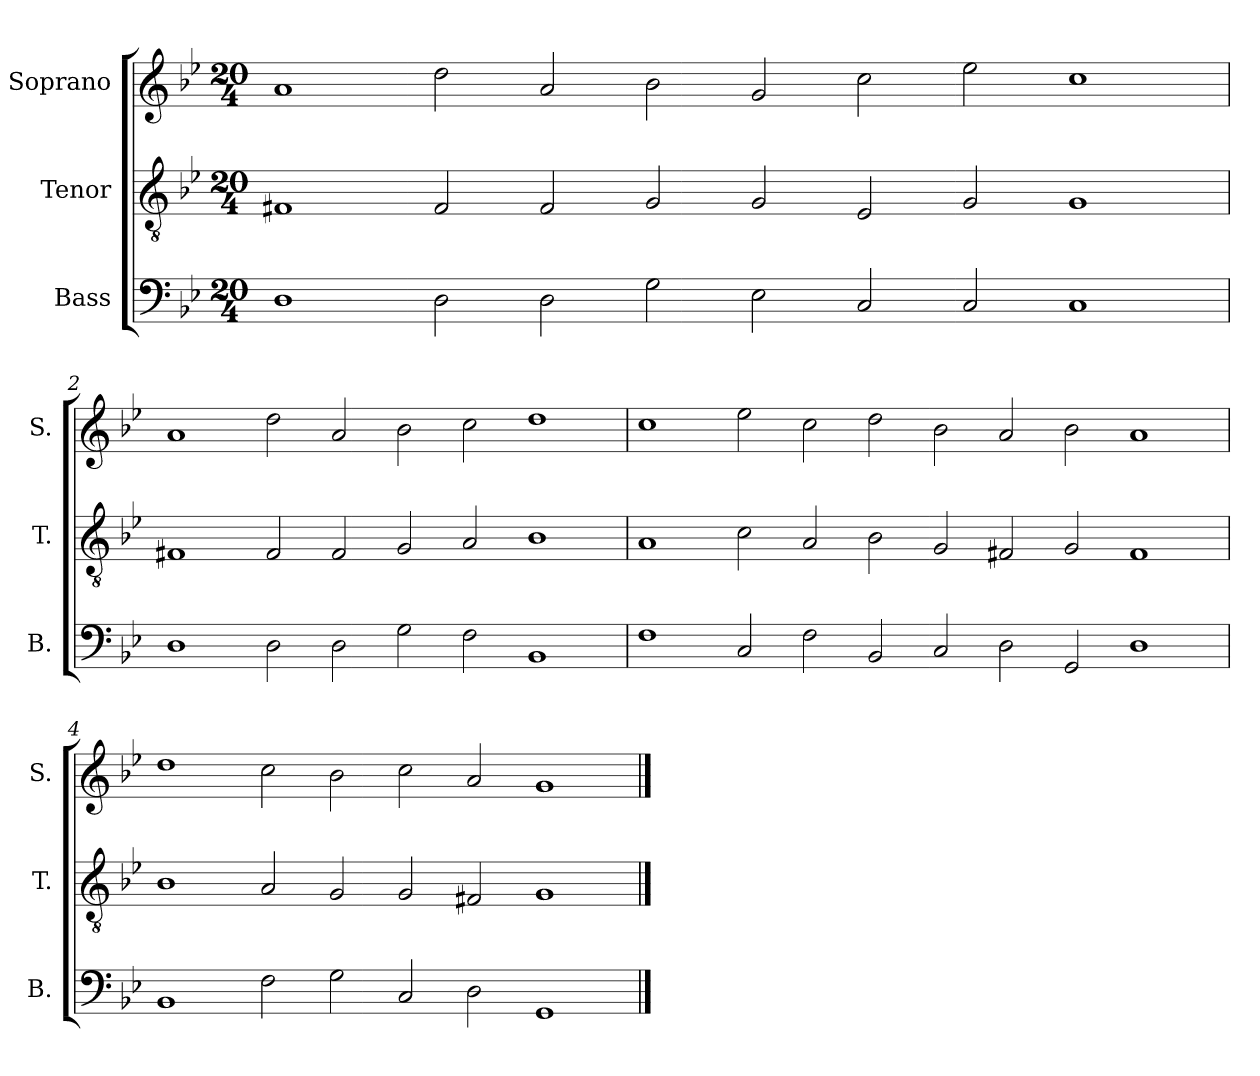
**kern	**kern	**kern
*part3	*part2	*part1
*staff3	*staff2	*staff1
*I"Bass	*I"Tenor	*I"Soprano
*I'B.	*I'T.	*I'S.
*clefF4	*clefGv2	*clefG2
*k[b-e-]	*k[b-e-]	*k[b-e-]
*B-:	*B-:	*B-:
*M20/4	*M20/4	*M20/4
=1	=1	=1
1D	1F#X	1a
2D\	2F#/	2dd\
2D\	2F#/	2a/
2G\	2G/	2b-\
2E-\	2G/	2g/
2C/	2E-/	2cc\
2C/	2G/	2ee-\
1C	1G	1cc
=2	=2	=2
1D	1F#X	1a
2D\	2F#/	2dd\
2D\	2F#/	2a/
2G\	2G/	2b-\
2F\	2A/	2cc\
1BB-	1B-	1dd
=3	=3	=3
1F	1A	1cc
2C/	2c\	2ee-\
2F\	2A/	2cc\
2BB-/	2B-\	2dd\
2C/	2G/	2b-\
2D\	2F#X/	2a/
2GG/	2G/	2b-\
1D	1F#	1a
=4	=4	=4
1BB-	1B-	1dd
2F\	2A/	2cc\
2G\	2G/	2b-\
2C/	2G/	2cc\
2D\	2F#X/	2a/
1GG	1G	1g
==	==	==
*-	*-	*-
